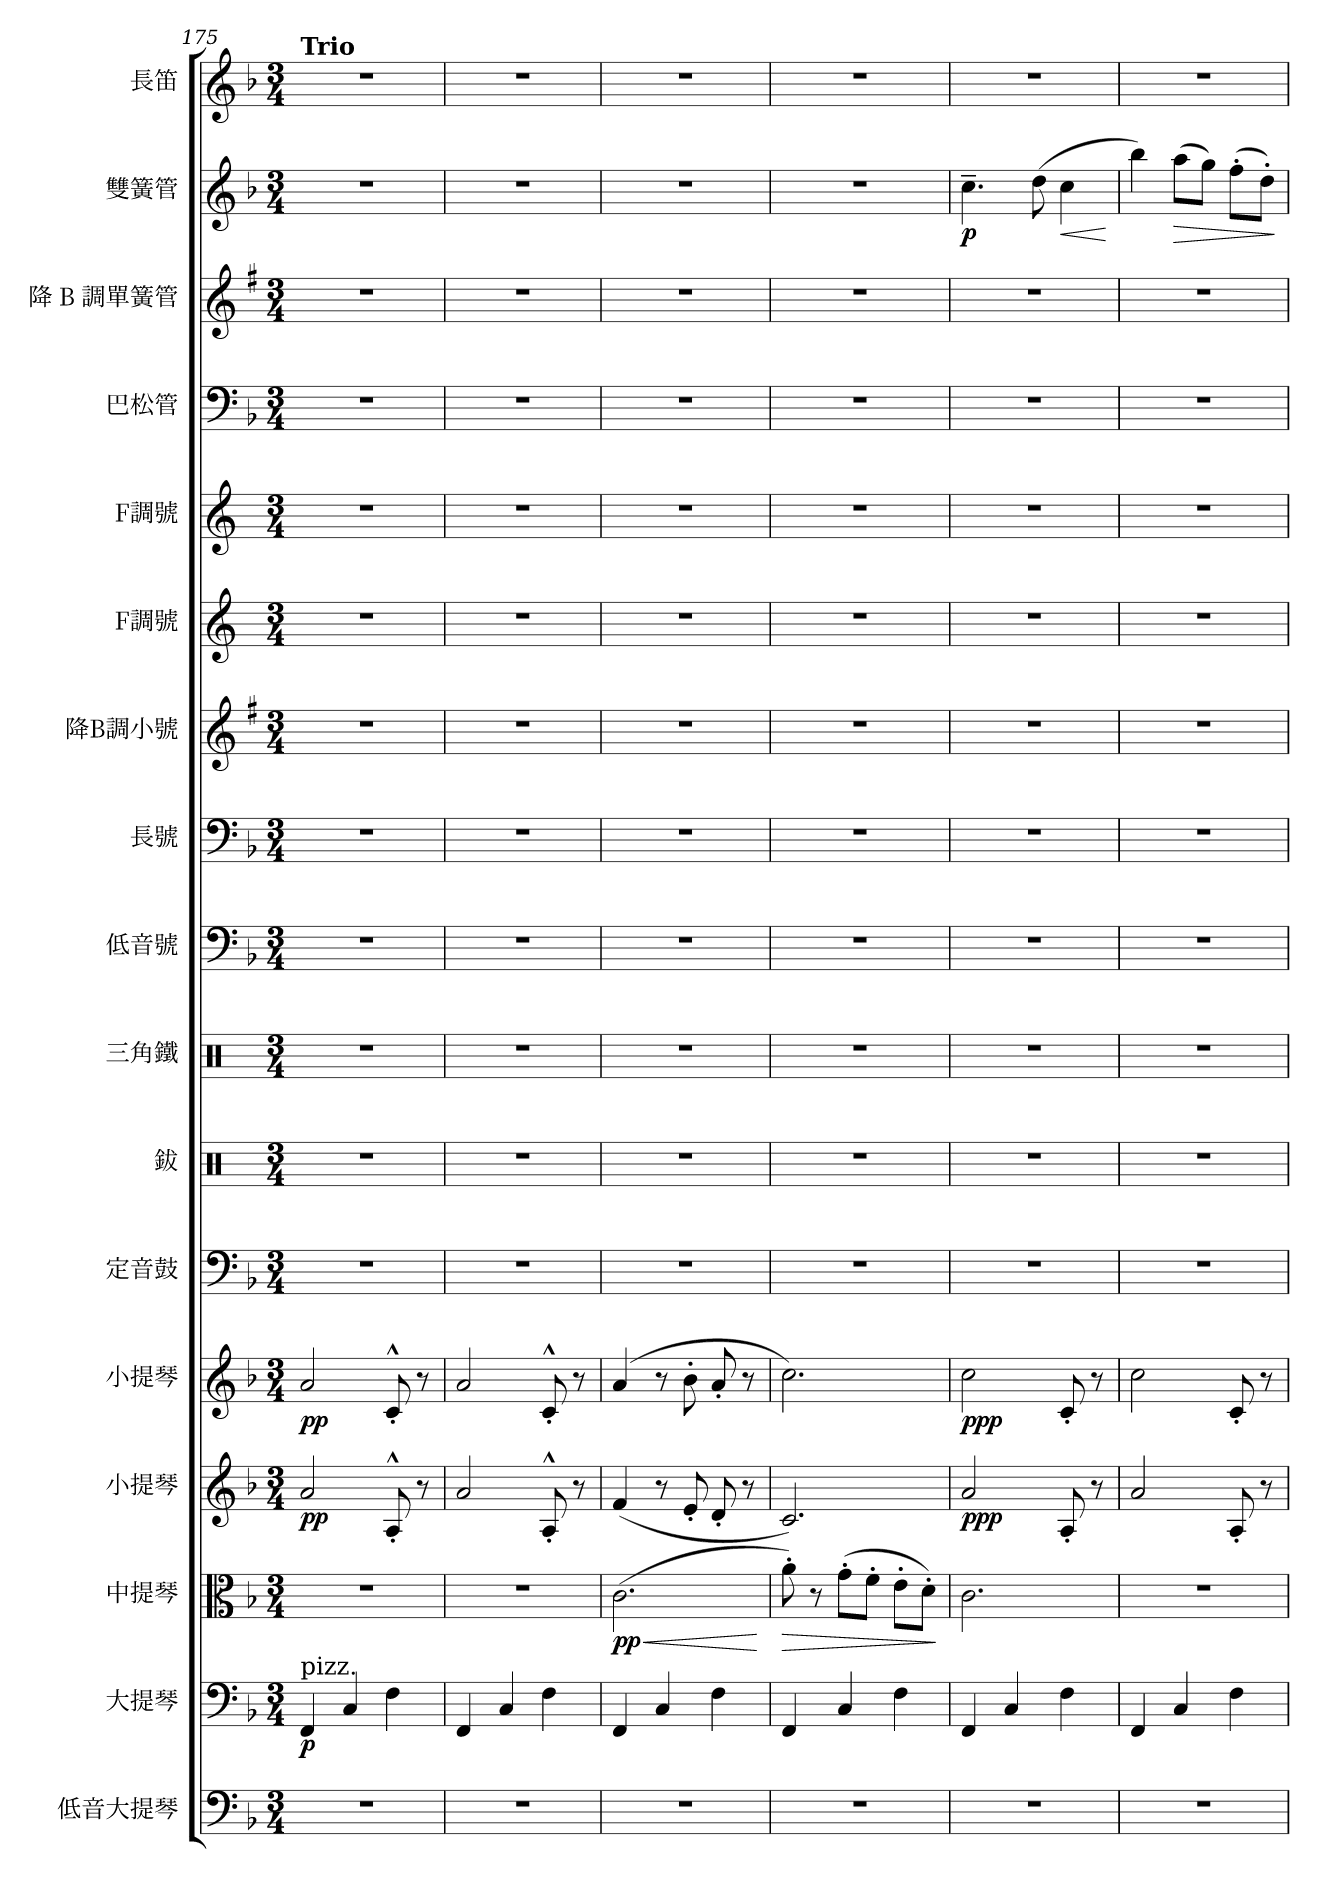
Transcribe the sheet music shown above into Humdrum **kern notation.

**kern	**kern	**dynam	**kern	**dynam	**kern	**dynam	**kern	**dynam	**kern	**kern	**kern	**kern	**kern	**kern	**kern	**kern	**kern	**kern	**kern	**dynam	**kern
*part17	*part16	*part16	*part15	*part15	*part14	*part14	*part13	*part13	*part12	*part11	*part10	*part9	*part8	*part7	*part6	*part5	*part4	*part3	*part2	*part2	*part1
*staff17	*staff16	*staff16	*staff15	*staff15	*staff14	*staff14	*staff13	*staff13	*staff12	*staff11	*staff10	*staff9	*staff8	*staff7	*staff6	*staff5	*staff4	*staff3	*staff2	*staff2	*staff1
*I"低音大提琴	*I"大提琴	*	*I"中提琴	*	*I"小提琴	*	*I"小提琴	*	*I"定音鼓	*I"鈸	*I"三角鐵	*I"低音號	*I"長號	*I"降B調小號	*I"F調號	*I"F調號	*I"巴松管	*I"降 B 調單簧管	*I"雙簧管	*	*I"長笛
*clefF4	*clefF4	*	*clefC3	*	*clefG2	*	*clefG2	*	*clefF4	*clefX	*clefX	*clefF4	*clefF4	*clefG2	*clefG2	*clefG2	*clefF4	*clefG2	*clefG2	*	*clefG2
*ITrd7c12	*	*	*	*	*	*	*	*	*	*	*	*	*	*ITrd1c2	*ITrd4c7	*ITrd4c7	*	*ITrd1c2	*	*	*
*k[b-]	*k[b-]	*	*k[b-]	*	*k[b-]	*	*k[b-]	*	*k[b-]	*k[]	*k[]	*k[b-]	*k[b-]	*k[b-]	*k[b-]	*k[b-]	*k[b-]	*k[b-]	*k[b-]	*	*k[b-]
*M3/4	*M3/4	*	*M3/4	*	*M3/4	*	*M3/4	*	*M3/4	*M3/4	*M3/4	*M3/4	*M3/4	*M3/4	*M3/4	*M3/4	*M3/4	*M3/4	*M3/4	*	*M3/4
*MM126	*MM126	*	*MM126	*	*MM126	*	*MM126	*	*MM126	*MM126	*MM126	*MM126	*MM126	*MM126	*MM126	*MM126	*MM126	*MM126	*MM126	*	*MM126
=175	=175	=175	=175	=175	=175	=175	=175	=175	=175	=175	=175	=175	=175	=175	=175	=175	=175	=175	=175	=175	=175
!	!	!	!	!	!	!	!	!	!	!	!	!	!	!	!	!	!	!	!	!	!LO:TX:a:B:t=Trio
!	!LO:TX:a:t=pizz.	!	!	!	!	!	!	!	!	!	!	!	!	!	!	!	!	!	!	!	!
!	!	!LO:DY:b	!	!	!	!LO:DY:b	!	!LO:DY:b	!	!	!	!	!	!	!	!	!	!	!	!	!
2.r	4FF/	p	2.r	.	2a/	pp	2a/	pp	2.r	2.r	2.r	2.r	2.r	2.r	2.r	2.r	2.r	2.r	2.r	.	2.r
.	4C/	.	.	.	.	.	.	.	.	.	.	.	.	.	.	.	.	.	.	.	.
.	4F\	.	.	.	8A'^^/	.	8c'^^/	.	.	.	.	.	.	.	.	.	.	.	.	.	.
.	.	.	.	.	8r	.	8r	.	.	.	.	.	.	.	.	.	.	.	.	.	.
=176	=176	=176	=176	=176	=176	=176	=176	=176	=176	=176	=176	=176	=176	=176	=176	=176	=176	=176	=176	=176	=176
2.r	4FF/	.	2.r	.	2a/	.	2a/	.	2.r	2.r	2.r	2.r	2.r	2.r	2.r	2.r	2.r	2.r	2.r	.	2.r
.	4C/	.	.	.	.	.	.	.	.	.	.	.	.	.	.	.	.	.	.	.	.
.	4F\	.	.	.	8A'^^/	.	8c'^^/	.	.	.	.	.	.	.	.	.	.	.	.	.	.
.	.	.	.	.	8r	.	8r	.	.	.	.	.	.	.	.	.	.	.	.	.	.
!!LO:PB:g=z
=177	=177	=177	=177	=177	=177	=177	=177	=177	=177	=177	=177	=177	=177	=177	=177	=177	=177	=177	=177	=177	=177
!	!	!	!	!LO:HP:b	!	!	!	!	!	!	!	!	!	!	!	!	!	!	!	!	!
!	!	!	!	!LO:DY:n=1:b	!	!	!	!	!	!	!	!	!	!	!	!	!	!	!	!	!
2.r	4FF/	.	(>2.c\	< pp	(<4f/	.	(>4a/	.	2.r	2.r	2.r	2.r	2.r	2.r	2.r	2.r	2.r	2.r	2.r	.	2.r
.	4C/	.	.	.	8r	.	8r	.	.	.	.	.	.	.	.	.	.	.	.	.	.
.	.	.	.	.	8e'/	.	8b-'\	.	.	.	.	.	.	.	.	.	.	.	.	.	.
.	4F\	.	.	.	8d'/	.	8a'/	.	.	.	.	.	.	.	.	.	.	.	.	.	.
.	.	.	.	.	8r	.	8r	.	.	.	.	.	.	.	.	.	.	.	.	.	.
.	.	.	.	[	.	.	.	.	.	.	.	.	.	.	.	.	.	.	.	.	.
=178	=178	=178	=178	=178	=178	=178	=178	=178	=178	=178	=178	=178	=178	=178	=178	=178	=178	=178	=178	=178	=178
!	!	!	!	!LO:HP:b	!	!	!	!	!	!	!	!	!	!	!	!	!	!	!	!	!
2.r	4FF/	.	8a'\)	>	2.c/)	.	2.cc\)	.	2.r	2.r	2.r	2.r	2.r	2.r	2.r	2.r	2.r	2.r	2.r	.	2.r
.	.	.	8r	.	.	.	.	.	.	.	.	.	.	.	.	.	.	.	.	.	.
.	4C/	.	(>8g'\L	.	.	.	.	.	.	.	.	.	.	.	.	.	.	.	.	.	.
.	.	.	8f'\J	.	.	.	.	.	.	.	.	.	.	.	.	.	.	.	.	.	.
.	4F\	.	8e'\L	.	.	.	.	.	.	.	.	.	.	.	.	.	.	.	.	.	.
.	.	.	8d'\J)	.	.	.	.	.	.	.	.	.	.	.	.	.	.	.	.	.	.
.	.	.	.	]	.	.	.	.	.	.	.	.	.	.	.	.	.	.	.	.	.
=179	=179	=179	=179	=179	=179	=179	=179	=179	=179	=179	=179	=179	=179	=179	=179	=179	=179	=179	=179	=179	=179
!	!	!	!	!	!	!LO:DY:b	!	!LO:DY:b	!	!	!	!	!	!	!	!	!	!	!	!LO:DY:b	!
2.r	4FF/	.	2.c\	.	2a/	ppp	2cc\	ppp	2.r	2.r	2.r	2.r	2.r	2.r	2.r	2.r	2.r	2.r	4.cc~\	p	2.r
.	4C/	.	.	.	.	.	.	.	.	.	.	.	.	.	.	.	.	.	.	.	.
.	.	.	.	.	.	.	.	.	.	.	.	.	.	.	.	.	.	.	(>8dd\	.	.
!	!	!	!	!	!	!	!	!	!	!	!	!	!	!	!	!	!	!	!	!LO:HP:b	!
.	4F\	.	.	.	8A'/	.	8c'/	.	.	.	.	.	.	.	.	.	.	.	4cc\	<	.
.	.	.	.	.	8r	.	8r	.	.	.	.	.	.	.	.	.	.	.	.	.	.
.	.	.	.	.	.	.	.	.	.	.	.	.	.	.	.	.	.	.	.	[	.
=180	=180	=180	=180	=180	=180	=180	=180	=180	=180	=180	=180	=180	=180	=180	=180	=180	=180	=180	=180	=180	=180
2.r	4FF/	.	2.r	.	2a/	.	2cc\	.	2.r	2.r	2.r	2.r	2.r	2.r	2.r	2.r	2.r	2.r	4bb-\)	.	2.r
!	!	!	!	!	!	!	!	!	!	!	!	!	!	!	!	!	!	!	!	!LO:HP:b	!
.	4C/	.	.	.	.	.	.	.	.	.	.	.	.	.	.	.	.	.	(>8aa\L	>	.
.	.	.	.	.	.	.	.	.	.	.	.	.	.	.	.	.	.	.	8gg\J)	.	.
.	4F\	.	.	.	8A'/	.	8c'/	.	.	.	.	.	.	.	.	.	.	.	(>8ff'\L	.	.
.	.	.	.	.	8r	.	8r	.	.	.	.	.	.	.	.	.	.	.	8dd'\J)	.	.
.	.	.	.	.	.	.	.	.	.	.	.	.	.	.	.	.	.	.	.	]	.
=	=	=	=	=	=	=	=	=	=	=	=	=	=	=	=	=	=	=	=	=	=
*-	*-	*-	*-	*-	*-	*-	*-	*-	*-	*-	*-	*-	*-	*-	*-	*-	*-	*-	*-	*-	*-
